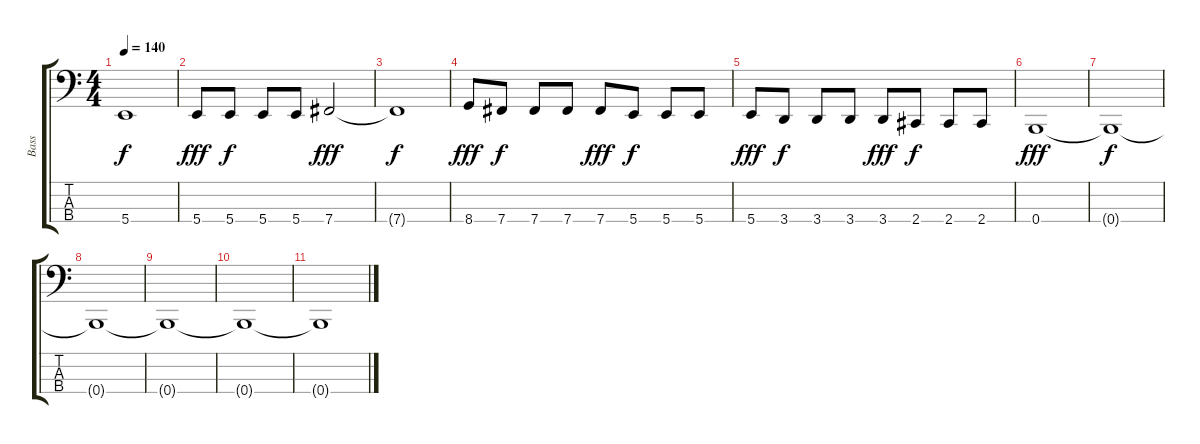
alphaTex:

\track ("Bass" "Bass") {instrument electricbasspick}
\staff {score tabs}
\tuning (E2 B1 Gb1 B0) {hide}
\ts (4 4)
\tempo 140
\clef f4
\ks c
5.4{t}.1{dy f} |
5.4.8{dy fff} 5.4.8{dy f} 5.4.8 5.4.8 7.4.2{dy fff} |
7.4{t}.1{dy f} |
8.4.8{dy fff} 7.4.8{dy f} 7.4.8 7.4.8 7.4.8{dy fff} 5.4.8{dy f} 5.4.8 5.4.8 |
5.4.8{dy fff} 3.4.8{dy f} 3.4.8 3.4.8 3.4.8{dy fff} 2.4.8{dy f} 2.4.8 2.4.8 |
0.4.1{dy fff} |
0.4{t}.1{dy f} |
0.4{t}.1 |
0.4{t}.1 |
0.4{t}.1 |
0.4{t}.1
